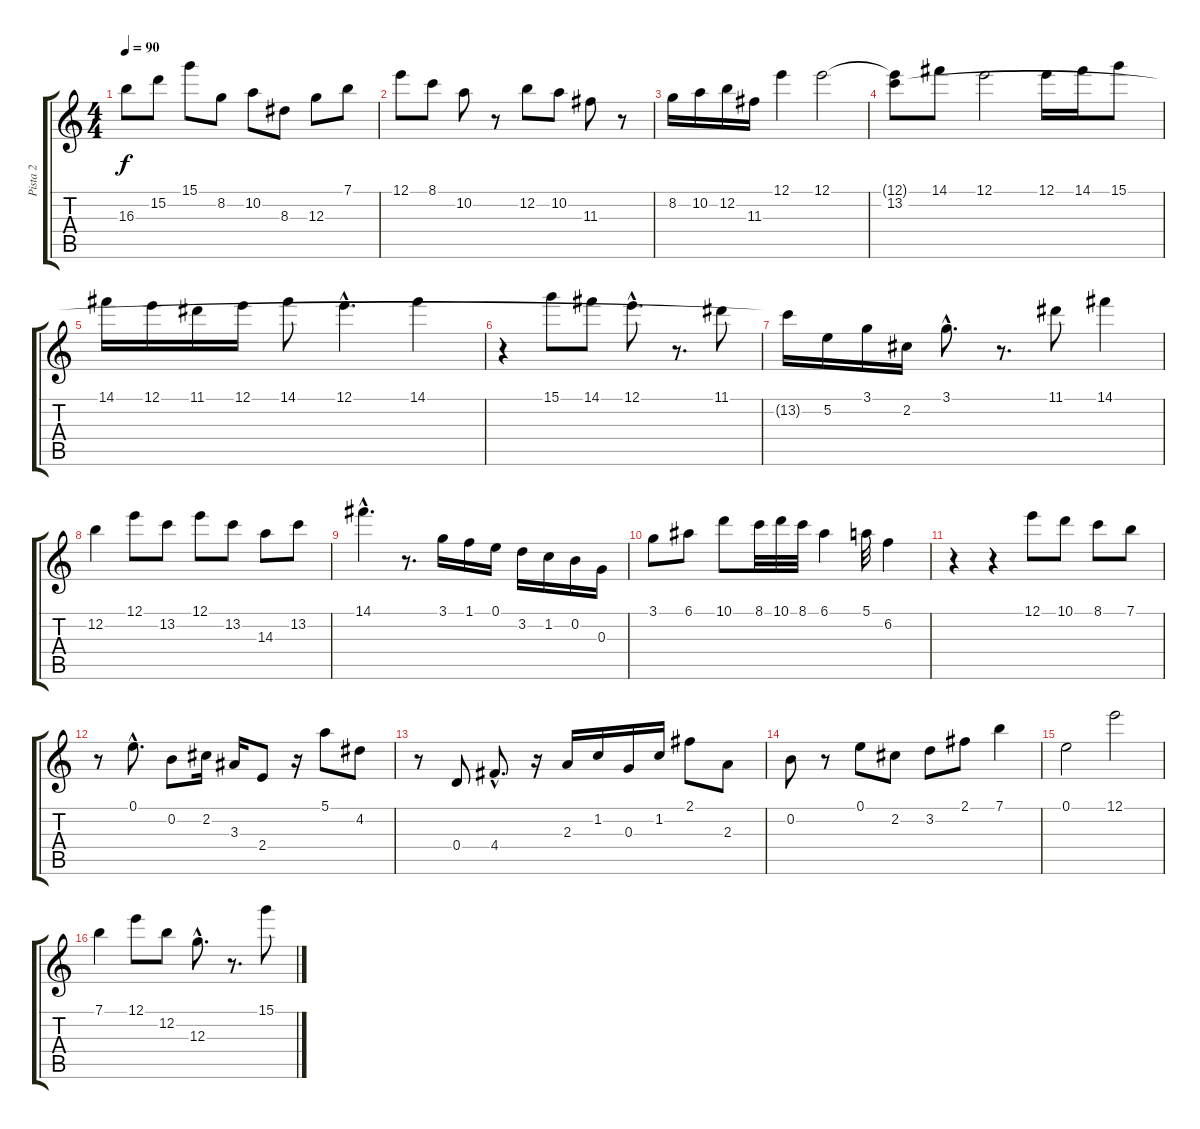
\track ("Pista 2" "Pista 2") {instrument acousticguitarnylon}
\staff {score tabs}
\tuning (E4 B3 G3 D3 A2 E2) {hide}
\ts (4 4)
\tempo 90
\clef g2
\ks c
16.3.8{dy f} 15.2.8 15.1.8 8.2.8 10.2.8 8.3.8 12.3.8 7.1.8 |
12.1.8 8.1.8 10.2.8 r.8 12.2.8 10.2.8 11.3.8 r.8 |
8.2.16 10.2.16 12.2.16 11.3.16 12.1.4 12.1.2 |
(12.1{t} 13.2).8 14.1.8 12.1.2 12.1.16 14.1.16 15.1.8 |
14.1.16 12.1.16 11.1.16 12.1.16 14.1.8 12.1{hac}.4{d} 14.1.4 |
r.4 15.1.8 14.1.8 12.1{hac}.8{d} r.8{d} 11.1.8 |
13.2{t}.16 5.2.16 3.1.16 2.2.16 3.1{hac}.8{d} r.8{d} 11.1.8 14.1.4 |
12.2.4 12.1.8 13.2.8 12.1.8 13.2.8 14.3.8 13.2.8 |
14.1{hac}.4{d} r.8{d} 3.1.16 1.1.16 0.1.16 3.2.16 1.2.16 0.2.16 0.3.16 |
3.1.8 6.1.8 10.1.8 8.1.32 10.1.32 8.1.32 6.1.4 5.1.32 6.2.4 |
r.4 r.4 12.1.8 10.1.8 8.1.8 7.1.8 |
r.8 0.1{hac}.8{d} 0.2.8 2.2.16 3.3.16 2.4.8 r.16 5.1.8 4.2.8 |
r.8 0.4.8 4.4{hac}.8{d} r.16 2.3.16 1.2.16 0.3.16 1.2.16 2.1.8 2.3.8 |
0.2.8 r.8 0.1.8 2.2.8 3.2.8 2.1.8 7.1.4 |
0.1.2 12.1.2 |
7.1.4 12.1.8 12.2.8 12.3{hac}.8{d} r.8{d} 15.1.8
